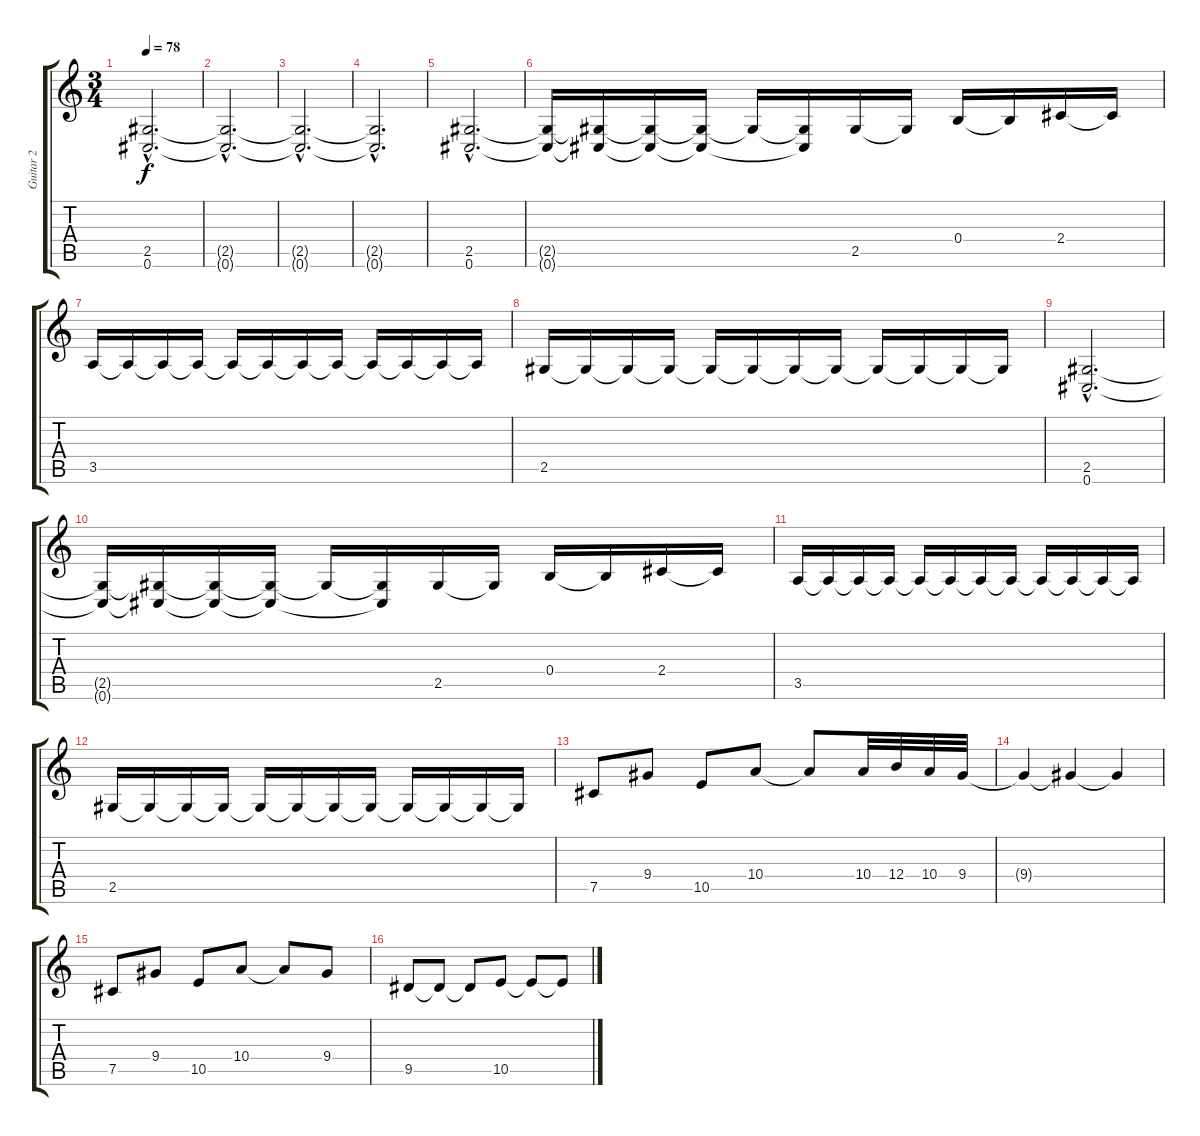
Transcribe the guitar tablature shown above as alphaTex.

\track ("Guitar 2" "Guitar 2") {instrument distortionguitar}
\staff {score tabs}
\tuning (Db4 Ab3 E3 B2 Gb2 Db2) {hide}
\ts (3 4)
\tempo 78
\clef g2
\ks c
(2.5{hac t} 0.6{hac t}).2{d dy f volume 0} |
(2.5{hac t} 0.6{hac t}).2{d} |
(2.5{hac t} 0.6{hac t}).2{d} |
(2.5{hac t} 0.6{hac t}).2{d} |
(2.5{hac} 0.6{hac}).2{d volume 13} |
(2.5{t} 0.6{t}).16 (2.5{t} 0.6{t}).16 (2.5{t} 0.6{t}).16 (2.5{t} 0.6{t}).16 2.5{t}.16 (2.5{t} 0.6{t}).16 2.5.16 2.5{t}.16 0.4.16 0.4{t}.16 2.4.16 2.4{t}.16 |
3.5.16 3.5{t}.16 3.5{t}.16 3.5{t}.16 3.5{t}.16 3.5{t}.16 3.5{t}.16 3.5{t}.16 3.5{t}.16 3.5{t}.16 3.5{t}.16 3.5{t}.16 |
2.5.16 2.5{t}.16 2.5{t}.16 2.5{t}.16 2.5{t}.16 2.5{t}.16 2.5{t}.16 2.5{t}.16 2.5{t}.16 2.5{t}.16 2.5{t}.16 2.5{t}.16 |
(2.5{hac} 0.6{hac}).2{d volume 13} |
(2.5{t} 0.6{t}).16 (2.5{t} 0.6{t}).16 (2.5{t} 0.6{t}).16 (2.5{t} 0.6{t}).16 2.5{t}.16 (2.5{t} 0.6{t}).16 2.5.16 2.5{t}.16 0.4.16 0.4{t}.16 2.4.16 2.4{t}.16 |
3.5.16 3.5{t}.16 3.5{t}.16 3.5{t}.16 3.5{t}.16 3.5{t}.16 3.5{t}.16 3.5{t}.16 3.5{t}.16 3.5{t}.16 3.5{t}.16 3.5{t}.16 |
2.5.16 2.5{t}.16 2.5{t}.16 2.5{t}.16 2.5{t}.16 2.5{t}.16 2.5{t}.16 2.5{t}.16 2.5{t}.16 2.5{t}.16 2.5{t}.16 2.5{t}.16 |
7.5.8 9.4.8 10.5.8 10.4.8 10.4{t}.8 10.4.32 12.4.32 10.4.32 9.4.32 |
9.4{t}.4 9.4{t}.4 9.4{t}.4 |
7.5.8 9.4.8 10.5.8 10.4.8 10.4{t}.8 9.4.8 |
9.5.8 9.5{t}.8 9.5{t}.8 10.5.8 10.5{t}.8 10.5{t}.8
